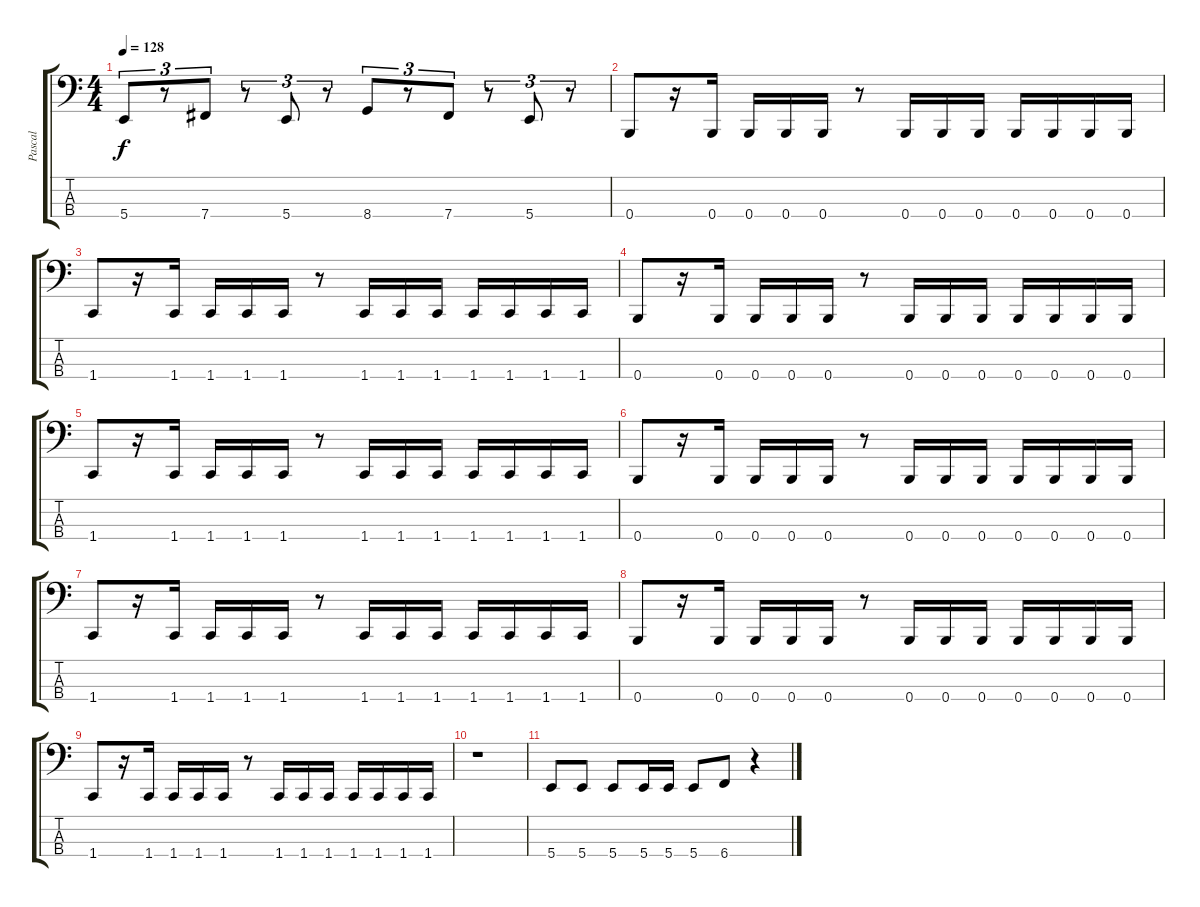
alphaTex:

\track ("Pascal" "Pascal") {instrument electricbasspick}
\staff {score tabs}
\tuning (D2 A1 E1 B0) {hide}
\ts (4 4)
\tempo 128
\clef f4
\ks c
5.4.8{tu (3 2) dy f} r.8{tu (3 2)} 7.4.8{tu (3 2)} r.8{tu (3 2)} 5.4.8{tu (3 2)} r.8{tu (3 2)} 8.4.8{tu (3 2)} r.8{tu (3 2)} 7.4.8{tu (3 2)} r.8{tu (3 2)} 5.4.8{tu (3 2)} r.8{tu (3 2)} |
0.4.8 r.16 0.4.16 0.4.16 0.4.16 0.4.16 r.8 0.4.16 0.4.16 0.4.16 0.4.16 0.4.16 0.4.16 0.4.16 |
1.4.8 r.16 1.4.16 1.4.16 1.4.16 1.4.16 r.8 1.4.16 1.4.16 1.4.16 1.4.16 1.4.16 1.4.16 1.4.16 |
0.4.8 r.16 0.4.16 0.4.16 0.4.16 0.4.16 r.8 0.4.16 0.4.16 0.4.16 0.4.16 0.4.16 0.4.16 0.4.16 |
1.4.8 r.16 1.4.16 1.4.16 1.4.16 1.4.16 r.8 1.4.16 1.4.16 1.4.16 1.4.16 1.4.16 1.4.16 1.4.16 |
0.4.8 r.16 0.4.16 0.4.16 0.4.16 0.4.16 r.8 0.4.16 0.4.16 0.4.16 0.4.16 0.4.16 0.4.16 0.4.16 |
1.4.8 r.16 1.4.16 1.4.16 1.4.16 1.4.16 r.8 1.4.16 1.4.16 1.4.16 1.4.16 1.4.16 1.4.16 1.4.16 |
0.4.8 r.16 0.4.16 0.4.16 0.4.16 0.4.16 r.8 0.4.16 0.4.16 0.4.16 0.4.16 0.4.16 0.4.16 0.4.16 |
1.4.8 r.16 1.4.16 1.4.16 1.4.16 1.4.16 r.8 1.4.16 1.4.16 1.4.16 1.4.16 1.4.16 1.4.16 1.4.16 |
r.1 |
5.4.8 5.4.8 5.4.8 5.4.16 5.4.16 5.4.8 6.4.8 r.4
